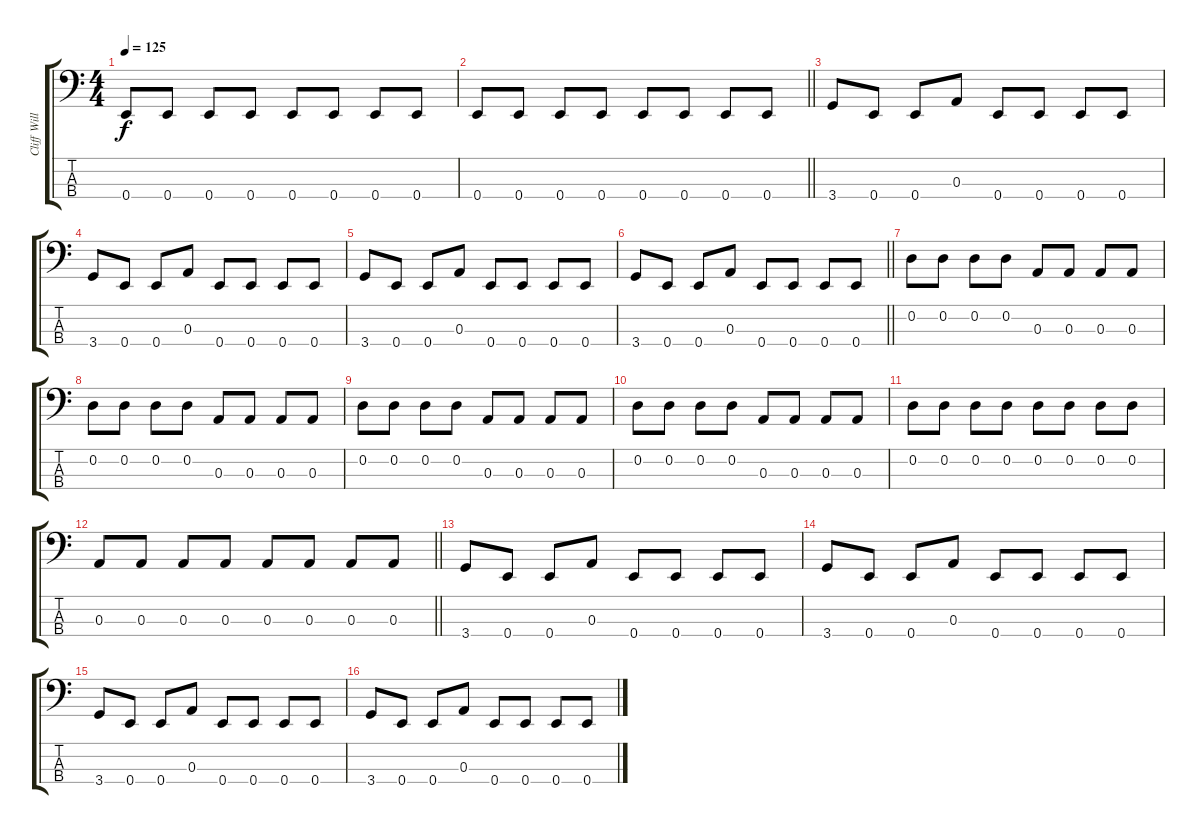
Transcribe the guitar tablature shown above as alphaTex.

\track ("Cliff Williams" "Cliff Will") {instrument electricbassfinger}
\staff {score tabs}
\tuning (G2 D2 A1 E1) {hide}
\ts (4 4)
\tempo 125
\clef f4
\ks c
0.4.8{dy f} 0.4.8 0.4.8 0.4.8 0.4.8 0.4.8 0.4.8 0.4.8 |
\barLineRight lightlight
0.4.8 0.4.8 0.4.8 0.4.8 0.4.8 0.4.8 0.4.8 0.4.8 |
3.4.8 0.4.8 0.4.8 0.3.8 0.4.8 0.4.8 0.4.8 0.4.8 |
3.4.8 0.4.8 0.4.8 0.3.8 0.4.8 0.4.8 0.4.8 0.4.8 |
3.4.8 0.4.8 0.4.8 0.3.8 0.4.8 0.4.8 0.4.8 0.4.8 |
\barLineRight lightlight
3.4.8 0.4.8 0.4.8 0.3.8 0.4.8 0.4.8 0.4.8 0.4.8 |
0.2.8 0.2.8 0.2.8 0.2.8 0.3.8 0.3.8 0.3.8 0.3.8 |
0.2.8 0.2.8 0.2.8 0.2.8 0.3.8 0.3.8 0.3.8 0.3.8 |
0.2.8 0.2.8 0.2.8 0.2.8 0.3.8 0.3.8 0.3.8 0.3.8 |
0.2.8 0.2.8 0.2.8 0.2.8 0.3.8 0.3.8 0.3.8 0.3.8 |
0.2.8 0.2.8 0.2.8 0.2.8 0.2.8 0.2.8 0.2.8 0.2.8 |
\barLineRight lightlight
0.3.8 0.3.8 0.3.8 0.3.8 0.3.8 0.3.8 0.3.8 0.3.8 |
3.4.8 0.4.8 0.4.8 0.3.8 0.4.8 0.4.8 0.4.8 0.4.8 |
3.4.8 0.4.8 0.4.8 0.3.8 0.4.8 0.4.8 0.4.8 0.4.8 |
3.4.8 0.4.8 0.4.8 0.3.8 0.4.8 0.4.8 0.4.8 0.4.8 |
3.4.8 0.4.8 0.4.8 0.3.8 0.4.8 0.4.8 0.4.8 0.4.8
